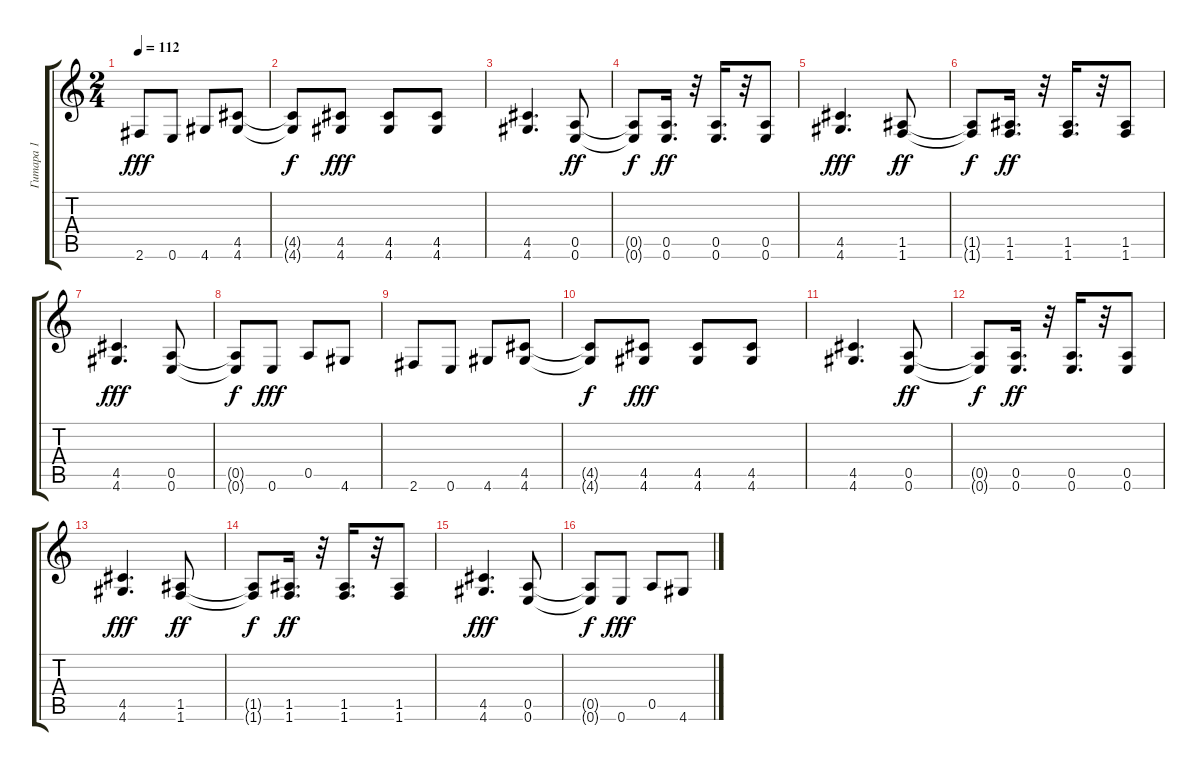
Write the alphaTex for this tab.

\track ("Гитара 1" "Гитара 1") {instrument distortionguitar}
\staff {score tabs}
\tuning (E4 B3 G3 D3 A2 E2) {hide}
\ts (2 4)
\tempo 112
\clef g2
\ks c
2.6.8{dy fff} 0.6.8 4.6.8 (4.5 4.6).8 |
(4.5{t} 4.6{t}).8{dy f} (4.5 4.6).8{dy fff} (4.5 4.6).8 (4.5 4.6).8 |
(4.5 4.6).4{d} (0.5 0.6).8{dy ff} |
(0.5{t} 0.6{t}).8{dy f} (0.5 0.6).16{d dy ff} r.32 (0.5 0.6).16{d} r.32 (0.5 0.6).8 |
(4.5 4.6).4{d dy fff} (1.5 1.6).8{dy ff} |
(1.5{t} 1.6{t}).8{dy f} (1.5 1.6).16{d dy ff} r.32 (1.5 1.6).16{d} r.32 (1.5 1.6).8 |
(4.5 4.6).4{d dy fff} (0.5 0.6).8 |
(0.5{t} 0.6{t}).8{dy f} 0.6.8{dy fff} 0.5.8 4.6.8 |
2.6.8 0.6.8 4.6.8 (4.5 4.6).8 |
(4.5{t} 4.6{t}).8{dy f} (4.5 4.6).8{dy fff} (4.5 4.6).8 (4.5 4.6).8 |
(4.5 4.6).4{d} (0.5 0.6).8{dy ff} |
(0.5{t} 0.6{t}).8{dy f} (0.5 0.6).16{d dy ff} r.32 (0.5 0.6).16{d} r.32 (0.5 0.6).8 |
(4.5 4.6).4{d dy fff} (1.5 1.6).8{dy ff} |
(1.5{t} 1.6{t}).8{dy f} (1.5 1.6).16{d dy ff} r.32 (1.5 1.6).16{d} r.32 (1.5 1.6).8 |
(4.5 4.6).4{d dy fff} (0.5 0.6).8 |
(0.5{t} 0.6{t}).8{dy f} 0.6.8{dy fff} 0.5.8 4.6.8
